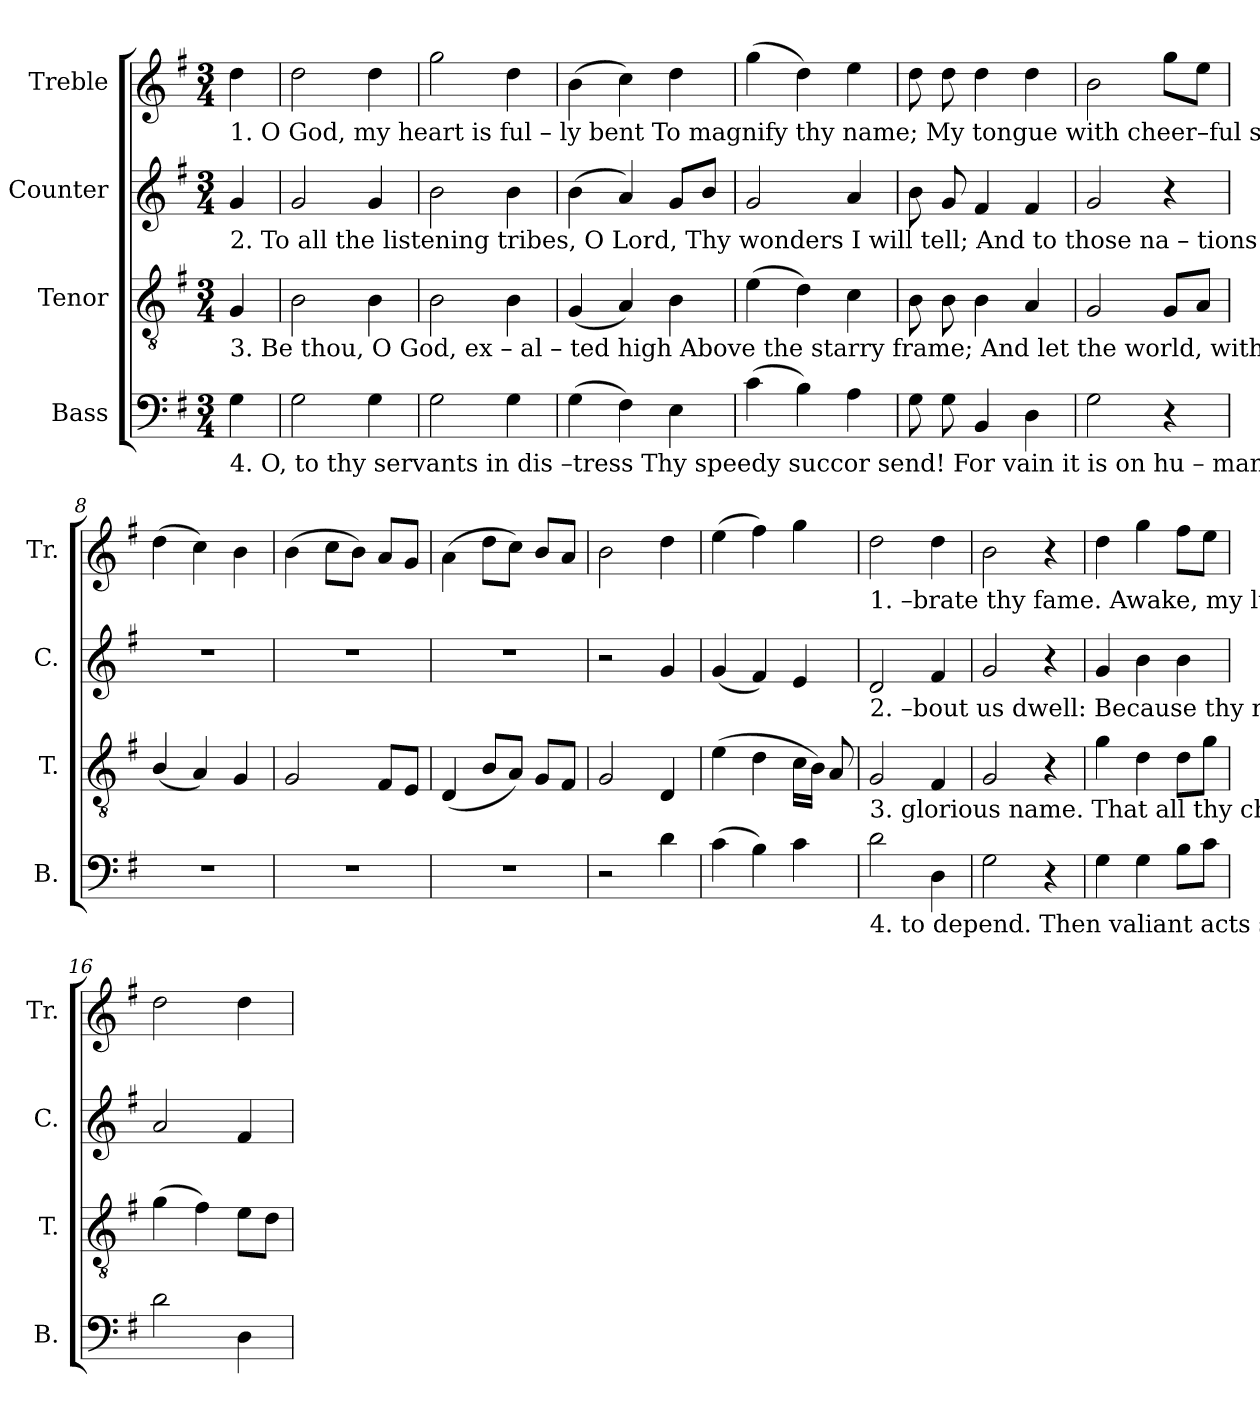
**kern	**kern	**kern	**kern
*part4	*part3	*part2	*part1
*staff4	*staff3	*staff2	*staff1
*I"Bass	*I"Tenor	*I"Counter	*I"Treble
*I'B.	*I'T.	*I'C.	*I'Tr.
*clefF4	*clefGv2	*clefG2	*clefG2
*k[f#]	*k[f#]	*k[f#]	*k[f#]
*M3/4	*M3/4	*M3/4	*M3/4
*MM120	*MM120	*MM120	*MM120
=1	=1	=1	=1
!	!	!	!LO:TX:b:t=1. O  God,  my  heart  is  ful – ly      bent   To magnify thy name;   My   tongue  with  cheer–ful   songs   of   praise   Shall  ce  – le  –
!	!	!LO:TX:b:t=2. To all the  listening  tribes,  O   Lord,   Thy wonders I will tell;  And  to  those   na  –  tions     sing     thy  praise  That  round  a –	!
!	!LO:TX:b:t=3. Be thou, O God, ex  – al  – ted     high  Above the starry frame;  And  let    the  world,   with    one        con–sent,  Con – fess       thy	!	!
!LO:TX:b:t=4. O,  to  thy servants   in      dis –tress  Thy speedy succor send!  For  vain   it      is         on       hu    –   man    aid  For   safe – ty	!	!	!
4G\	4G/	4g/	4dd\
=2	=2	=2	=2
2G\	2B\	2g/	2dd\
4G\	4B\	4g/	4dd\
=3	=3	=3	=3
2G\	2B\	2b\	2gg\
4G\	4B\	4b\	4dd\
=4	=4	=4	=4
(4G\	(4G/	(4b\	(4b\
4F#\)	4A/)	4a/)	4cc\)
4E\	4B\	8g/L	4dd\
.	.	8b/J	.
=5	=5	=5	=5
(4c\	(4e\	2g/	(4gg\
4B\)	4d\)	.	4dd\)
4A\	4c\	4a/	4ee\
=6	=6	=6	=6
8G\	8B\	8b\	8dd\
8G\	8B\	8g/	8dd\
4BB/	4B\	4f#/	4dd\
4D\	4A/	4f#/	4dd\
=7	=7	=7	=7
2G\	2G/	2g/	2b\
4r	8G/L	4r	8gg\L
.	8A/J	.	8ee\J
=8	=8	=8	=8
2.r	(4B/	2.r	(4dd\
.	4A/)	.	4cc\)
.	4G/	.	4b\
=9	=9	=9	=9
2.r	2G/	2.r	(4b\
.	.	.	8cc\L
.	.	.	8b\J)
.	8F#/L	.	8a/L
.	8E/J	.	8g/J
=10	=10	=10	=10
2.r	(4D/	2.r	(4a\
.	8B/L	.	8dd\L
.	8A/J)	.	8cc\J)
.	8G/L	.	8b/L
.	8F#/J	.	8a/J
=11	=11	=11	=11
2r	2G/	2r	2b\
4d\	4D/	4g/	4dd\
=12	=12	=12	=12
(4c\	(4e\	(4g/	(4ee\
4B\)	4d\	4f#/)	4ff#\)
4c\	16c\LL	4e/	4gg\
.	16B\JJ)	.	.
.	8A/	.	.
!!LO:LB:g=z
=13	=13	=13	=13
!	!	!	!LO:TX:b:t=1. –brate thy fame.   Awake,  my   lute;     nor     thou,   my   harp,   Thy    war   –   bling         notes     de  –  lay;        While    I   with      ear   –   ly
!	!	!LO:TX:b:t=2. –bout us dwell&colon;   Because  thy   mer  –  cy's  boundless  height  The     high    –   est           heav'n  transcends,     And    far    be  – yond   th'a –	!
!	!LO:TX:b:t=3. glorious name.  That  all   thy    cho  –  sen     peo – ple   thee    Their    Sa      –     vior         may     de  –  clare&colon;        Let     thy    right   hand  pro –	!	!
!LO:TX:b:t=4. to  depend.          Then  valiant   acts   shall     we     per –  form,   If       thou           thy         power  dis –close;        For    God      it        is,    and	!	!	!
2d\	2G/	2d/	2dd\
4D\	4F#/	4f#/	4dd\
=14	=14	=14	=14
2G\	2G/	2g/	2b\
4r	4r	4r	4r
=15	=15	=15	=15
4G\	4g\	4g/	4dd\
4G\	4d\	4b\	4gg\
8B\L	8d\L	4b\	8ff#\L
8c\J	8g\J	.	8ee\J
=16	=16	=16	=16
2d\	(4g\	2a/	2dd\
.	4f#\)	.	.
4D\	8e\L	4f#/	4dd\
.	8d\J	.	.
=	=	=	=
*-	*-	*-	*-
